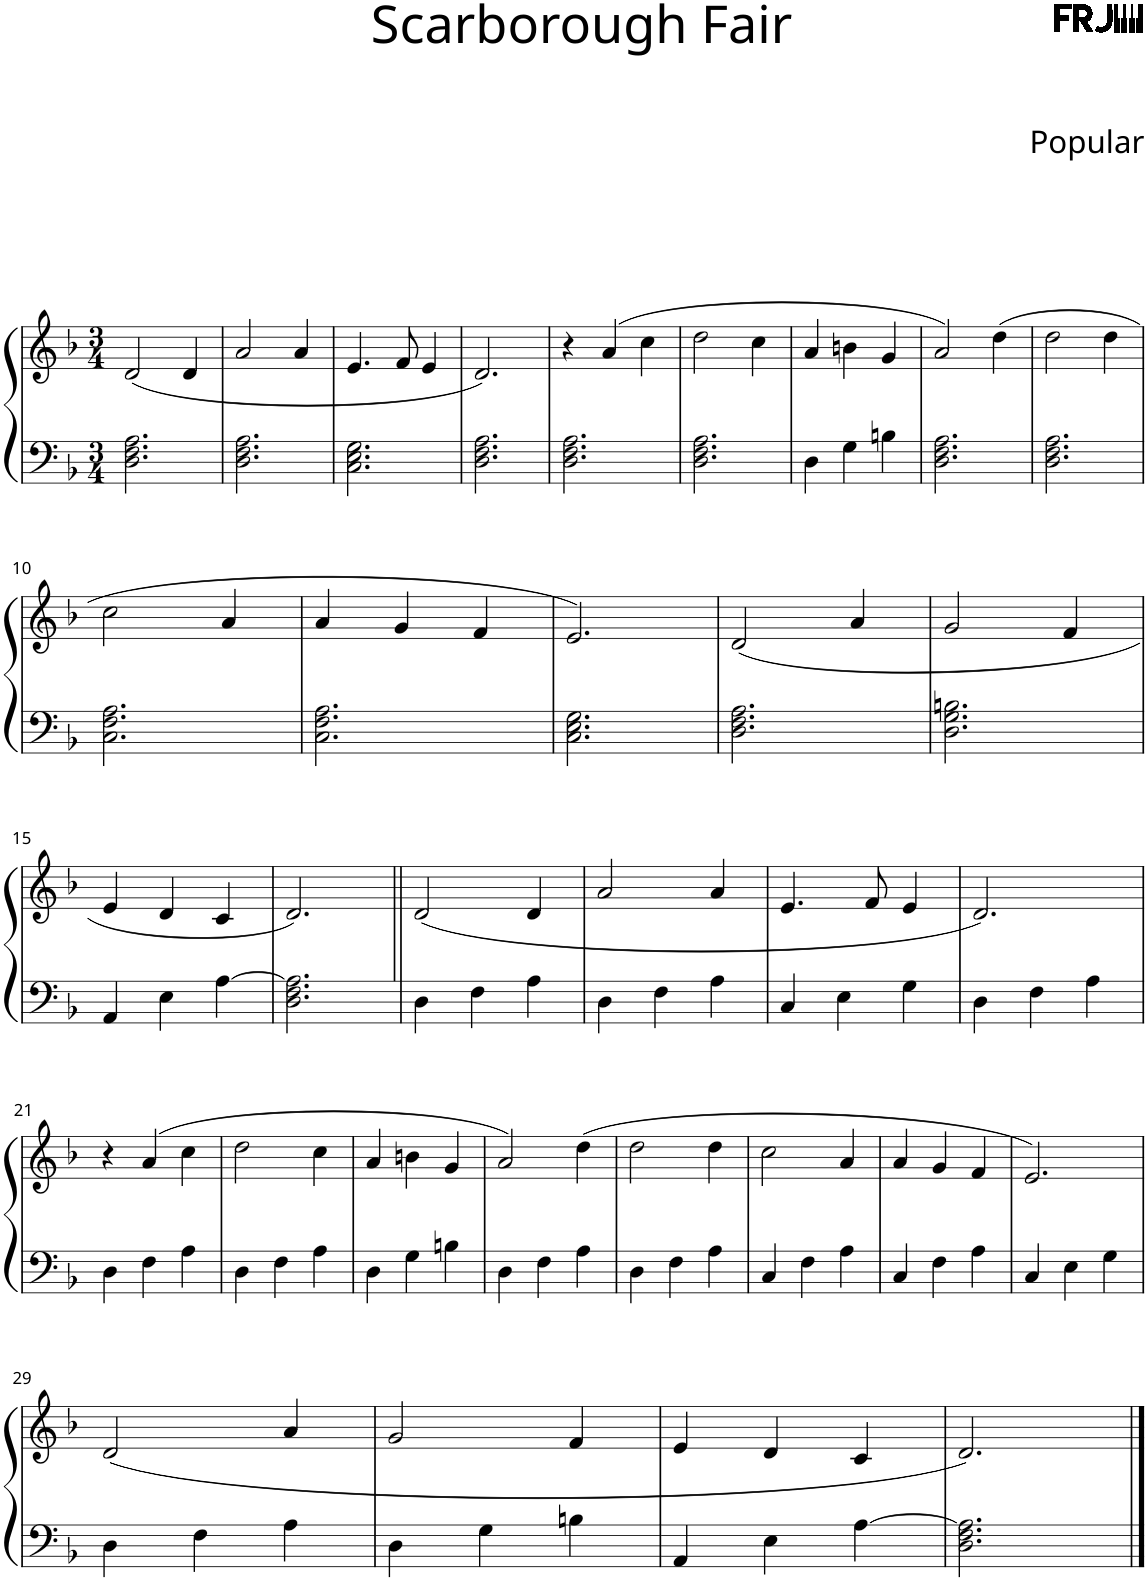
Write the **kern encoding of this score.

**kern	**kern
*part1	*part1
*staff2	*staff1
*I"Piano	*
*I'Pno.	*
*clefF4	*clefG2
*k[b-]	*k[b-]
*M3/4	*M3/4
=1	=1
2.D\ 2.F\ 2.A\	(2d/
.	4d/
=2	=2
2.D\ 2.F\ 2.A\	2a/
.	4a/
=3	=3
2.C\ 2.E\ 2.G\	4.e/
.	8f/
.	4e/
=4	=4
2.D\ 2.F\ 2.A\	2.d/)
=5	=5
2.D\ 2.F\ 2.A\	4r
.	(4a/
.	4cc\
=6	=6
2.D\ 2.F\ 2.A\	2dd\
.	4cc\
=7	=7
4D\	4a/
4G\	4bn\
4Bn\	4g/
=8	=8
2.D\ 2.F\ 2.A\	2a/)
.	(4dd\
=9	=9
2.D\ 2.F\ 2.A\	2dd\
.	4dd\
!!LO:LB:g=z
=10	=10
2.C\ 2.F\ 2.A\	2cc\
.	4a/
=11	=11
2.C\ 2.F\ 2.A\	4a/
.	4g/
.	4f/
=12	=12
2.C\ 2.E\ 2.G\	2.e/)
=13	=13
2.D\ 2.F\ 2.A\	(2d/
.	4a/
=14	=14
2.D\ 2.G\ 2.Bn\	2g/
.	4f/
!!LO:LB:g=z
=15	=15
4AA/	4e/
4E\	4d/
[4A\	4c/
=16	=16
2.D\ 2.F\ 2.A\]	2.d/)
=17||	=17||
4D\	(2d/
4F\	.
4A\	4d/
=18	=18
4D\	2a/
4F\	.
4A\	4a/
=19	=19
4C/	4.e/
4E\	.
.	8f/
4G\	4e/
=20	=20
4D\	2.d/)
4F\	.
4A\	.
!!LO:LB:g=z
=21	=21
4D\	4r
4F\	(4a/
4A\	4cc\
=22	=22
4D\	2dd\
4F\	.
4A\	4cc\
=23	=23
4D\	4a/
4G\	4bn\
4Bn\	4g/
=24	=24
4D\	2a/)
4F\	.
4A\	(4dd\
=25	=25
4D\	2dd\
4F\	.
4A\	4dd\
=26	=26
4C/	2cc\
4F\	.
4A\	4a/
=27	=27
4C/	4a/
4F\	4g/
4A\	4f/
=28	=28
4C/	2.e/)
4E\	.
4G\	.
!!LO:LB:g=z
=29	=29
4D\	(2d/
4F\	.
4A\	4a/
=30	=30
4D\	2g/
4G\	.
4Bn\	4f/
=31	=31
4AA/	4e/
4E\	4d/
[4A\	4c/
=32	=32
2.D\ 2.F\ 2.A\]	2.d/)
==	==
*-	*-
